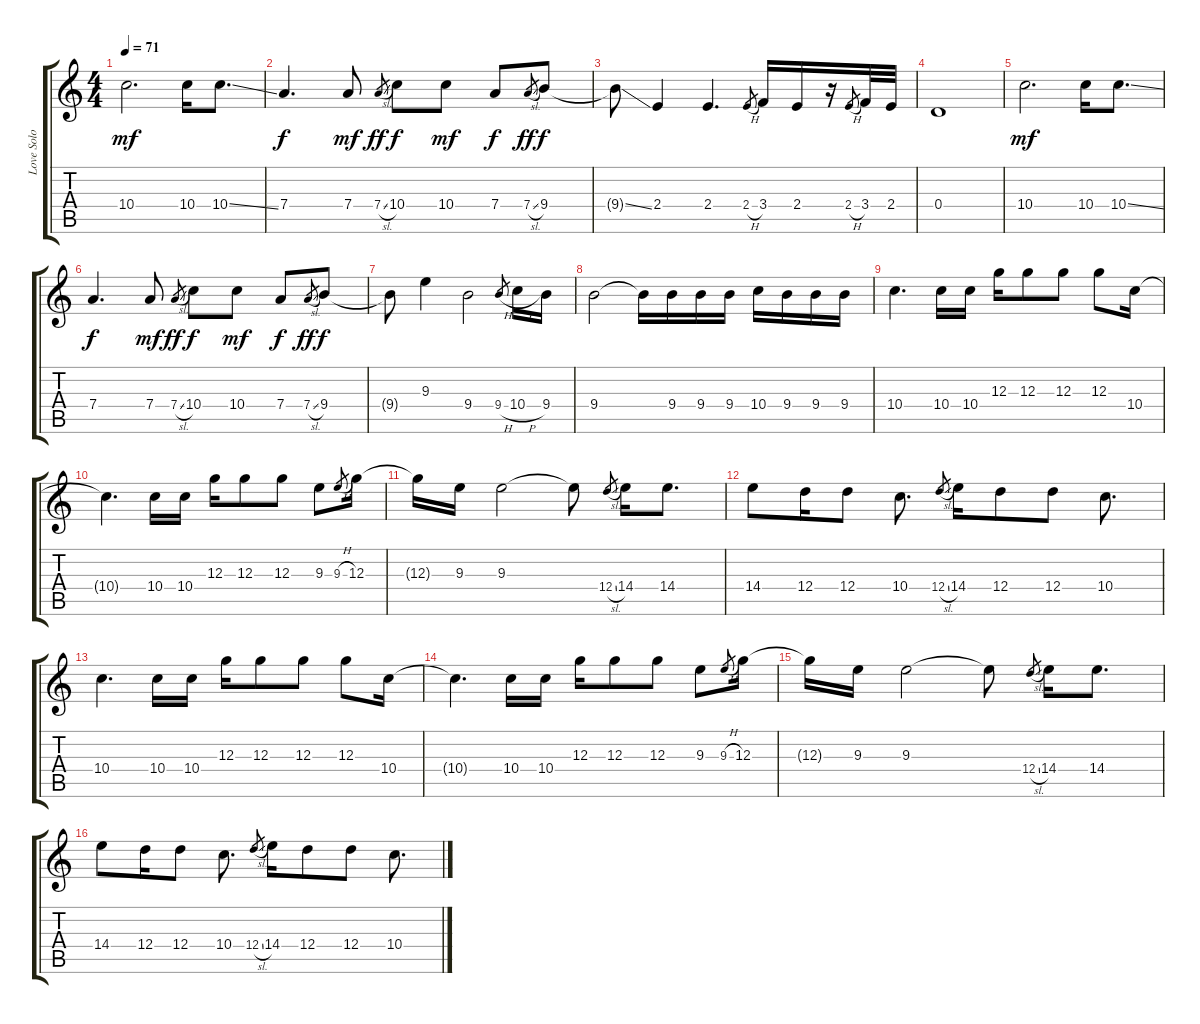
\track ("Love Solo" "Love Solo") {instrument electricguitarjazz}
\staff {score tabs}
\tuning (E4 B3 G3 D3 A2 E2) {hide}
\ts (4 4)
\tempo 71
\clef g2
\ks c
10.4.2{d dy mf} 10.4.16 10.4{ss}.8{d} |
7.4.4{d dy f} 7.4.8{dy mf} 7.4{sl}.8{gr dy ff} 10.4.8{dy f} 10.4.8{dy mf} 7.4.8{dy f} 7.4{sl}.8{gr dy ff} 9.4.8{dy f} |
9.4{ss t}.8 2.4.4 2.4.4{d} 2.4{h}.8{gr} 3.4.16 2.4.16 r.16 2.4{h}.8{gr} 3.4.32 2.4.32 |
0.4.1 |
10.4.2{d dy mf} 10.4.16 10.4{ss}.8{d} |
7.4.4{d dy f} 7.4.8{dy mf} 7.4{sl}.8{gr dy ff} 10.4.8{dy f} 10.4.8{dy mf} 7.4.8{dy f} 7.4{sl}.8{gr dy ff} 9.4.8{dy f} |
9.4{t}.8 9.3.4 9.4.2 9.4{h}.8{gr} 10.4{h}.16 9.4.16 |
9.4.2 9.4{t}.16 9.4.16 9.4.16 9.4.16 10.4.16 9.4.16 9.4.16 9.4.16 |
10.4.4{d} 10.4.16 10.4.16 12.3.16 12.3.8 12.3.8 12.3.8 10.4.16 |
10.4{t}.4{d} 10.4.16 10.4.16 12.3.16 12.3.8 12.3.8 9.3.8 9.3{h}.8{gr} 12.3.16 |
12.3{t}.16 9.3.16 9.3.2 9.3{t}.8 12.4{sl}.8{gr} 14.4.16 14.4.8{d} |
14.4.8 12.4.16 12.4.8 10.4.8{d} 12.4{sl}.8{gr} 14.4.16 12.4.8 12.4.8 10.4.8{d} |
10.4.4{d} 10.4.16 10.4.16 12.3.16 12.3.8 12.3.8 12.3.8 10.4.16 |
10.4{t}.4{d} 10.4.16 10.4.16 12.3.16 12.3.8 12.3.8 9.3.8 9.3{h}.8{gr} 12.3.16 |
12.3{t}.16 9.3.16 9.3.2 9.3{t}.8 12.4{sl}.8{gr} 14.4.16 14.4.8{d} |
14.4.8 12.4.16 12.4.8 10.4.8{d} 12.4{sl}.8{gr} 14.4.16 12.4.8 12.4.8 10.4.8{d}
